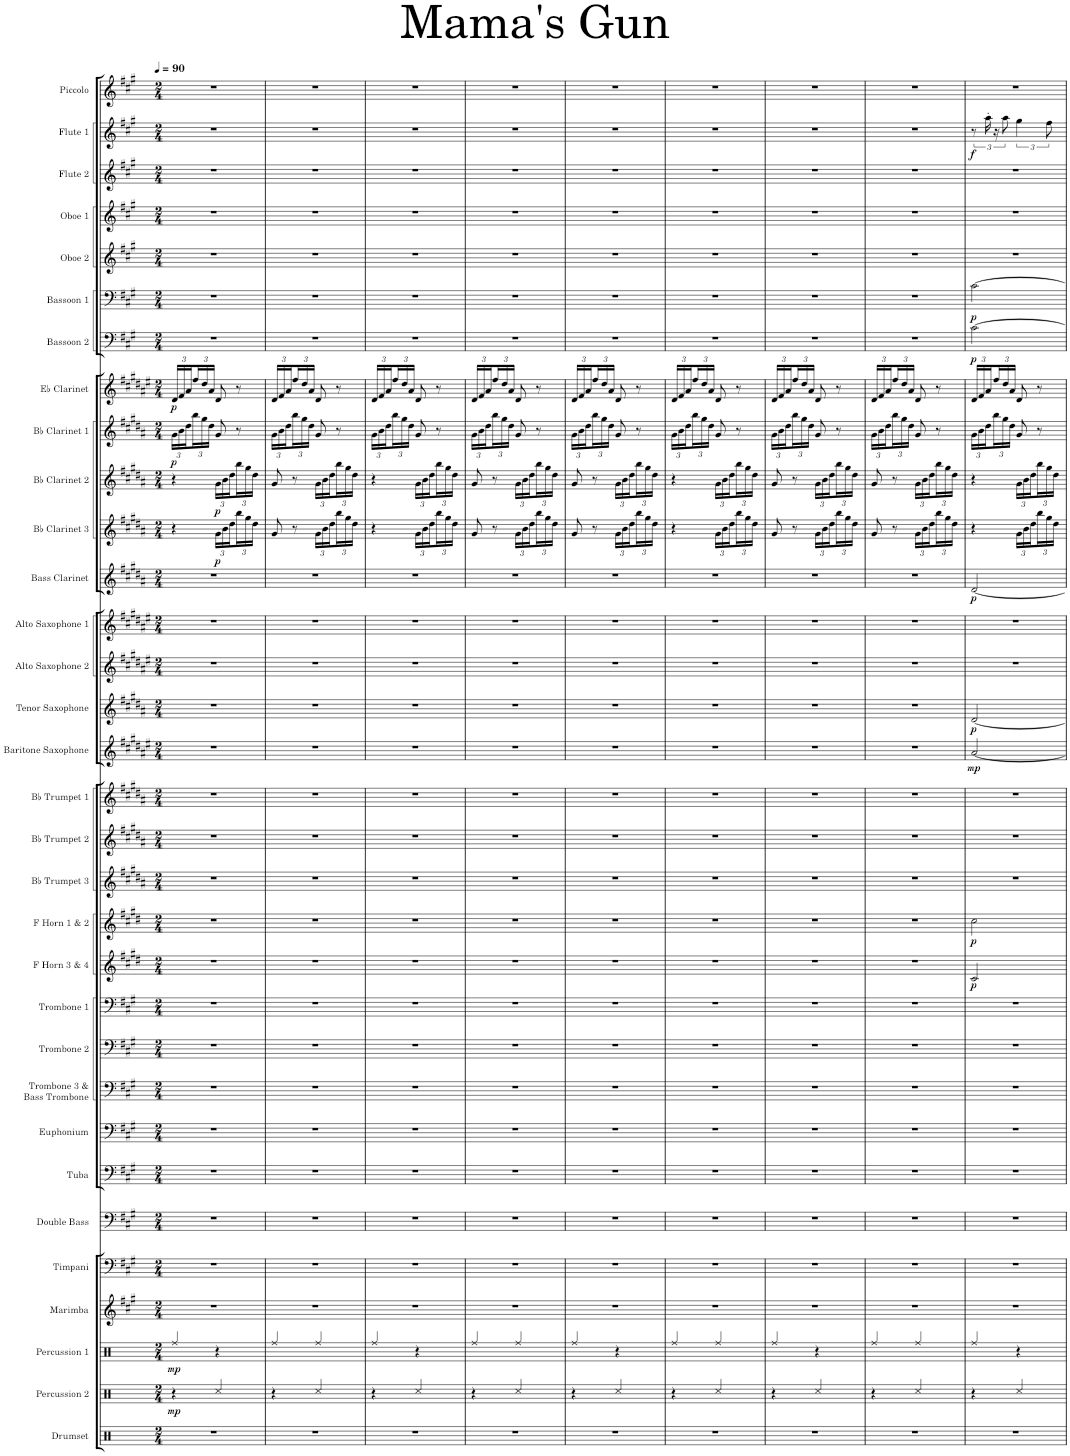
**kern	**kern	**dynam	**kern	**dynam	**kern	**kern	**kern	**kern	**kern	**kern	**kern	**kern	**kern	**dynam	**kern	**dynam	**kern	**kern	**kern	**kern	**dynam	**kern	**dynam	**kern	**kern	**kern	**dynam	**kern	**dynam	**kern	**dynam	**kern	**dynam	**kern	**dynam	**kern	**dynam	**kern	**dynam	**kern	**kern	**kern	**kern	**dynam	**kern
*part32	*part31	*part31	*part30	*part30	*part29	*part28	*part27	*part26	*part25	*part24	*part23	*part22	*part21	*part21	*part20	*part20	*part19	*part18	*part17	*part16	*part16	*part15	*part15	*part14	*part13	*part12	*part12	*part11	*part11	*part10	*part10	*part9	*part9	*part8	*part8	*part7	*part7	*part6	*part6	*part5	*part4	*part3	*part2	*part2	*part1
*staff32	*staff31	*staff31	*staff30	*staff30	*staff29	*staff28	*staff27	*staff26	*staff25	*staff24	*staff23	*staff22	*staff21	*staff21	*staff20	*staff20	*staff19	*staff18	*staff17	*staff16	*staff16	*staff15	*staff15	*staff14	*staff13	*staff12	*staff12	*staff11	*staff11	*staff10	*staff10	*staff9	*staff9	*staff8	*staff8	*staff7	*staff7	*staff6	*staff6	*staff5	*staff4	*staff3	*staff2	*staff2	*staff1
*I"Drumset	*I"Percussion 2	*	*I"Percussion 1	*	*I"Marimba	*I"Timpani	*I"Double Bass	*I"Tuba	*I"Euphonium	*I"Trombone 3 &amp; Bass Trombone	*I"Trombone 2	*I"Trombone 1	*I"F Horn 3 &amp; 4	*	*I"F Horn 1 &amp; 2	*	*I"Bb Trumpet 3	*I"Bb Trumpet 2	*I"Bb Trumpet 1	*I"Baritone Saxophone	*	*I"Tenor Saxophone	*	*I"Alto Saxophone 2	*I"Alto Saxophone 1	*I"Bass Clarinet	*	*I"Bb Clarinet 3	*	*I"Bb Clarinet 2	*	*I"Bb Clarinet 1	*	*I"Eb Clarinet	*	*I"Bassoon 2	*	*I"Bassoon 1	*	*I"Oboe 2	*I"Oboe 1	*I"Flute 2	*I"Flute 1	*	*I"Piccolo
*I'D. Set	*I'Perc. 2	*	*I'Perc. 1	*	*I'Mrm.	*I'Timp.	*I'Db.	*I'Tba.	*I'Euph.	*I'Tbn. 3 B. Tbn.	*I'Tbn. 2	*I'Tbn. 1	*I'F Hn. 3 4	*	*I'F Hn. 1 2	*	*I'Bb Tpt. 3	*I'Bb Tpt. 2	*I'Bb Tpt. 1	*I'Bar. Sax.	*	*I'T. Sax.	*	*I'A. Sax. 2	*I'A. Sax. 1	*I'B. Cl.	*	*I'Bb Cl. 3	*	*I'Bb Cl. 2	*	*I'Bb Cl. 1	*	*I'Eb Cl.	*	*I'Bsn. 2	*	*I'Bsn. 1	*	*I'Ob. 2	*I'Ob. 1	*I'Fl. 2	*I'Fl. 1	*	*I'Picc.
*clefX	*clefX	*	*clefX	*	*clefG2	*clefF4	*clefF4	*clefF4	*clefF4	*clefF4	*clefF4	*clefF4	*clefG2	*	*clefG2	*	*clefG2	*clefG2	*clefG2	*clefG2	*	*clefG2	*	*clefG2	*clefG2	*clefG2	*	*clefG2	*	*clefG2	*	*clefG2	*	*clefG2	*	*clefF4	*	*clefF4	*	*clefG2	*clefG2	*clefG2	*clefG2	*	*clefG2
*	*	*	*	*	*	*	*Trd7c12	*	*	*	*	*	*Trd4c7	*	*Trd4c7	*	*Trd1c2	*Trd1c2	*Trd1c2	*Trd12c21	*	*Trd8c14	*	*Trd5c9	*Trd5c9	*Trd8c14	*	*Trd1c2	*	*Trd1c2	*	*Trd1c2	*	*Trd-2c-3	*	*	*	*	*	*	*	*	*	*	*Trd-7c-12
*k[]	*k[]	*	*k[]	*	*k[f#c#g#]	*k[f#c#g#]	*k[f#c#g#]	*k[f#c#g#]	*k[f#c#g#]	*k[f#c#g#]	*k[f#c#g#]	*k[f#c#g#]	*k[f#c#g#d#]	*	*k[f#c#g#d#]	*	*k[f#c#g#d#a#]	*k[f#c#g#d#a#]	*k[f#c#g#d#a#]	*k[f#c#g#d#a#e#]	*	*k[f#c#g#d#a#]	*	*k[f#c#g#d#a#e#]	*k[f#c#g#d#a#e#]	*k[f#c#g#d#a#]	*	*k[f#c#g#d#a#]	*	*k[f#c#g#d#a#]	*	*k[f#c#g#d#a#]	*	*k[f#c#g#d#a#e#]	*	*k[f#c#g#]	*	*k[f#c#g#]	*	*k[f#c#g#]	*k[f#c#g#]	*k[f#c#g#]	*k[f#c#g#]	*	*k[f#c#g#]
*M2/4	*M2/4	*	*M2/4	*	*M2/4	*M2/4	*M2/4	*M2/4	*M2/4	*M2/4	*M2/4	*M2/4	*M2/4	*	*M2/4	*	*M2/4	*M2/4	*M2/4	*M2/4	*	*M2/4	*	*M2/4	*M2/4	*M2/4	*	*M2/4	*	*M2/4	*	*M2/4	*	*M2/4	*	*M2/4	*	*M2/4	*	*M2/4	*M2/4	*M2/4	*M2/4	*	*M2/4
*MM90	*MM90	*	*MM90	*	*MM90	*MM90	*MM90	*MM90	*MM90	*MM90	*MM90	*MM90	*MM90	*	*MM90	*	*MM90	*MM90	*MM90	*MM90	*	*MM90	*	*MM90	*MM90	*MM90	*	*MM90	*	*MM90	*	*MM90	*	*MM90	*	*MM90	*	*MM90	*	*MM90	*MM90	*MM90	*MM90	*	*MM90
*	*	*	*	*	*	*	*	*	*	*	*	*	*	*	*	*	*	*	*	*	*	*	*	*	*	*	*	*	*	*	*	*Xbrackettup	*	*Xbrackettup	*	*	*	*	*	*	*	*	*	*	*
=1	=1	=1	=1	=1	=1	=1	=1	=1	=1	=1	=1	=1	=1	=1	=1	=1	=1	=1	=1	=1	=1	=1	=1	=1	=1	=1	=1	=1	=1	=1	=1	=1	=1	=1	=1	=1	=1	=1	=1	=1	=1	=1	=1	=1	=1
!	!	!LO:DY:b	!	!LO:DY:b	!	!	!	!	!	!	!	!	!	!	!	!	!	!	!	!	!	!	!	!	!	!	!	!	!	!	!	!	!LO:DY:b	!	!LO:DY:b	!	!	!	!	!	!	!	!	!	!
2r	4r	mp	4Rff/	mp	2r	2r	2r	2r	2r	2r	2r	2r	2r	.	2r	.	2r	2r	2r	2r	.	2r	.	2r	2r	2r	.	4r	.	4r	.	24g#\LL	p	24d#/LL	p	2r	.	2r	.	2r	2r	2r	2r	.	2r
.	.	.	.	.	.	.	.	.	.	.	.	.	.	.	.	.	.	.	.	.	.	.	.	.	.	.	.	.	.	.	.	24b\	.	24f#/	.	.	.	.	.	.	.	.	.	.	.
.	.	.	.	.	.	.	.	.	.	.	.	.	.	.	.	.	.	.	.	.	.	.	.	.	.	.	.	.	.	.	.	24dd#\	.	24a#/	.	.	.	.	.	.	.	.	.	.	.
.	.	.	.	.	.	.	.	.	.	.	.	.	.	.	.	.	.	.	.	.	.	.	.	.	.	.	.	.	.	.	.	24bb\	.	24ff#/	.	.	.	.	.	.	.	.	.	.	.
.	.	.	.	.	.	.	.	.	.	.	.	.	.	.	.	.	.	.	.	.	.	.	.	.	.	.	.	.	.	.	.	24gg#\	.	24dd#/	.	.	.	.	.	.	.	.	.	.	.
.	.	.	.	.	.	.	.	.	.	.	.	.	.	.	.	.	.	.	.	.	.	.	.	.	.	.	.	.	.	.	.	24dd#\JJ	.	24a#/JJ	.	.	.	.	.	.	.	.	.	.	.
*	*	*	*	*	*	*	*	*	*	*	*	*	*	*	*	*	*	*	*	*	*	*	*	*	*	*	*	*Xbrackettup	*	*Xbrackettup	*	*	*	*	*	*	*	*	*	*	*	*	*	*	*
!	!	!	!	!	!	!	!	!	!	!	!	!	!	!	!	!	!	!	!	!	!	!	!	!	!	!	!	!	!LO:DY:b	!	!LO:DY:b	!	!	!	!	!	!	!	!	!	!	!	!	!	!
.	4Rcc/	.	4r	.	.	.	.	.	.	.	.	.	.	.	.	.	.	.	.	.	.	.	.	.	.	.	.	24g#\LL	p	24g#\LL	p	8g#/	.	8d#/	.	.	.	.	.	.	.	.	.	.	.
.	.	.	.	.	.	.	.	.	.	.	.	.	.	.	.	.	.	.	.	.	.	.	.	.	.	.	.	24b\	.	24b\	.	.	.	.	.	.	.	.	.	.	.	.	.	.	.
.	.	.	.	.	.	.	.	.	.	.	.	.	.	.	.	.	.	.	.	.	.	.	.	.	.	.	.	24dd#\	.	24dd#\	.	.	.	.	.	.	.	.	.	.	.	.	.	.	.
.	.	.	.	.	.	.	.	.	.	.	.	.	.	.	.	.	.	.	.	.	.	.	.	.	.	.	.	24bb\	.	24bb\	.	8r	.	8r	.	.	.	.	.	.	.	.	.	.	.
.	.	.	.	.	.	.	.	.	.	.	.	.	.	.	.	.	.	.	.	.	.	.	.	.	.	.	.	24gg#\	.	24gg#\	.	.	.	.	.	.	.	.	.	.	.	.	.	.	.
.	.	.	.	.	.	.	.	.	.	.	.	.	.	.	.	.	.	.	.	.	.	.	.	.	.	.	.	24dd#\JJ	.	24dd#\JJ	.	.	.	.	.	.	.	.	.	.	.	.	.	.	.
=2	=2	=2	=2	=2	=2	=2	=2	=2	=2	=2	=2	=2	=2	=2	=2	=2	=2	=2	=2	=2	=2	=2	=2	=2	=2	=2	=2	=2	=2	=2	=2	=2	=2	=2	=2	=2	=2	=2	=2	=2	=2	=2	=2	=2	=2
2r	4r	.	4Rff/	.	2r	2r	2r	2r	2r	2r	2r	2r	2r	.	2r	.	2r	2r	2r	2r	.	2r	.	2r	2r	2r	.	8g#/	.	8g#/	.	24g#\LL	.	24d#/LL	.	2r	.	2r	.	2r	2r	2r	2r	.	2r
.	.	.	.	.	.	.	.	.	.	.	.	.	.	.	.	.	.	.	.	.	.	.	.	.	.	.	.	.	.	.	.	24b\	.	24f#/	.	.	.	.	.	.	.	.	.	.	.
.	.	.	.	.	.	.	.	.	.	.	.	.	.	.	.	.	.	.	.	.	.	.	.	.	.	.	.	.	.	.	.	24dd#\	.	24a#/	.	.	.	.	.	.	.	.	.	.	.
.	.	.	.	.	.	.	.	.	.	.	.	.	.	.	.	.	.	.	.	.	.	.	.	.	.	.	.	8r	.	8r	.	24bb\	.	24ff#/	.	.	.	.	.	.	.	.	.	.	.
.	.	.	.	.	.	.	.	.	.	.	.	.	.	.	.	.	.	.	.	.	.	.	.	.	.	.	.	.	.	.	.	24gg#\	.	24dd#/	.	.	.	.	.	.	.	.	.	.	.
.	.	.	.	.	.	.	.	.	.	.	.	.	.	.	.	.	.	.	.	.	.	.	.	.	.	.	.	.	.	.	.	24dd#\JJ	.	24a#/JJ	.	.	.	.	.	.	.	.	.	.	.
.	4Rcc/	.	4Rff/	.	.	.	.	.	.	.	.	.	.	.	.	.	.	.	.	.	.	.	.	.	.	.	.	24g#\LL	.	24g#\LL	.	8g#/	.	8d#/	.	.	.	.	.	.	.	.	.	.	.
.	.	.	.	.	.	.	.	.	.	.	.	.	.	.	.	.	.	.	.	.	.	.	.	.	.	.	.	24b\	.	24b\	.	.	.	.	.	.	.	.	.	.	.	.	.	.	.
.	.	.	.	.	.	.	.	.	.	.	.	.	.	.	.	.	.	.	.	.	.	.	.	.	.	.	.	24dd#\	.	24dd#\	.	.	.	.	.	.	.	.	.	.	.	.	.	.	.
.	.	.	.	.	.	.	.	.	.	.	.	.	.	.	.	.	.	.	.	.	.	.	.	.	.	.	.	24bb\	.	24bb\	.	8r	.	8r	.	.	.	.	.	.	.	.	.	.	.
.	.	.	.	.	.	.	.	.	.	.	.	.	.	.	.	.	.	.	.	.	.	.	.	.	.	.	.	24gg#\	.	24gg#\	.	.	.	.	.	.	.	.	.	.	.	.	.	.	.
.	.	.	.	.	.	.	.	.	.	.	.	.	.	.	.	.	.	.	.	.	.	.	.	.	.	.	.	24dd#\JJ	.	24dd#\JJ	.	.	.	.	.	.	.	.	.	.	.	.	.	.	.
=3	=3	=3	=3	=3	=3	=3	=3	=3	=3	=3	=3	=3	=3	=3	=3	=3	=3	=3	=3	=3	=3	=3	=3	=3	=3	=3	=3	=3	=3	=3	=3	=3	=3	=3	=3	=3	=3	=3	=3	=3	=3	=3	=3	=3	=3
2r	4r	.	4Rff/	.	2r	2r	2r	2r	2r	2r	2r	2r	2r	.	2r	.	2r	2r	2r	2r	.	2r	.	2r	2r	2r	.	4r	.	4r	.	24g#\LL	.	24d#/LL	.	2r	.	2r	.	2r	2r	2r	2r	.	2r
.	.	.	.	.	.	.	.	.	.	.	.	.	.	.	.	.	.	.	.	.	.	.	.	.	.	.	.	.	.	.	.	24b\	.	24f#/	.	.	.	.	.	.	.	.	.	.	.
.	.	.	.	.	.	.	.	.	.	.	.	.	.	.	.	.	.	.	.	.	.	.	.	.	.	.	.	.	.	.	.	24dd#\	.	24a#/	.	.	.	.	.	.	.	.	.	.	.
.	.	.	.	.	.	.	.	.	.	.	.	.	.	.	.	.	.	.	.	.	.	.	.	.	.	.	.	.	.	.	.	24bb\	.	24ff#/	.	.	.	.	.	.	.	.	.	.	.
.	.	.	.	.	.	.	.	.	.	.	.	.	.	.	.	.	.	.	.	.	.	.	.	.	.	.	.	.	.	.	.	24gg#\	.	24dd#/	.	.	.	.	.	.	.	.	.	.	.
.	.	.	.	.	.	.	.	.	.	.	.	.	.	.	.	.	.	.	.	.	.	.	.	.	.	.	.	.	.	.	.	24dd#\JJ	.	24a#/JJ	.	.	.	.	.	.	.	.	.	.	.
.	4Rcc/	.	4r	.	.	.	.	.	.	.	.	.	.	.	.	.	.	.	.	.	.	.	.	.	.	.	.	24g#\LL	.	24g#\LL	.	8g#/	.	8d#/	.	.	.	.	.	.	.	.	.	.	.
.	.	.	.	.	.	.	.	.	.	.	.	.	.	.	.	.	.	.	.	.	.	.	.	.	.	.	.	24b\	.	24b\	.	.	.	.	.	.	.	.	.	.	.	.	.	.	.
.	.	.	.	.	.	.	.	.	.	.	.	.	.	.	.	.	.	.	.	.	.	.	.	.	.	.	.	24dd#\	.	24dd#\	.	.	.	.	.	.	.	.	.	.	.	.	.	.	.
.	.	.	.	.	.	.	.	.	.	.	.	.	.	.	.	.	.	.	.	.	.	.	.	.	.	.	.	24bb\	.	24bb\	.	8r	.	8r	.	.	.	.	.	.	.	.	.	.	.
.	.	.	.	.	.	.	.	.	.	.	.	.	.	.	.	.	.	.	.	.	.	.	.	.	.	.	.	24gg#\	.	24gg#\	.	.	.	.	.	.	.	.	.	.	.	.	.	.	.
.	.	.	.	.	.	.	.	.	.	.	.	.	.	.	.	.	.	.	.	.	.	.	.	.	.	.	.	24dd#\JJ	.	24dd#\JJ	.	.	.	.	.	.	.	.	.	.	.	.	.	.	.
=4	=4	=4	=4	=4	=4	=4	=4	=4	=4	=4	=4	=4	=4	=4	=4	=4	=4	=4	=4	=4	=4	=4	=4	=4	=4	=4	=4	=4	=4	=4	=4	=4	=4	=4	=4	=4	=4	=4	=4	=4	=4	=4	=4	=4	=4
2r	4r	.	4Rff/	.	2r	2r	2r	2r	2r	2r	2r	2r	2r	.	2r	.	2r	2r	2r	2r	.	2r	.	2r	2r	2r	.	8g#/	.	8g#/	.	24g#\LL	.	24d#/LL	.	2r	.	2r	.	2r	2r	2r	2r	.	2r
.	.	.	.	.	.	.	.	.	.	.	.	.	.	.	.	.	.	.	.	.	.	.	.	.	.	.	.	.	.	.	.	24b\	.	24f#/	.	.	.	.	.	.	.	.	.	.	.
.	.	.	.	.	.	.	.	.	.	.	.	.	.	.	.	.	.	.	.	.	.	.	.	.	.	.	.	.	.	.	.	24dd#\	.	24a#/	.	.	.	.	.	.	.	.	.	.	.
.	.	.	.	.	.	.	.	.	.	.	.	.	.	.	.	.	.	.	.	.	.	.	.	.	.	.	.	8r	.	8r	.	24bb\	.	24ff#/	.	.	.	.	.	.	.	.	.	.	.
.	.	.	.	.	.	.	.	.	.	.	.	.	.	.	.	.	.	.	.	.	.	.	.	.	.	.	.	.	.	.	.	24gg#\	.	24dd#/	.	.	.	.	.	.	.	.	.	.	.
.	.	.	.	.	.	.	.	.	.	.	.	.	.	.	.	.	.	.	.	.	.	.	.	.	.	.	.	.	.	.	.	24dd#\JJ	.	24a#/JJ	.	.	.	.	.	.	.	.	.	.	.
.	4Rcc/	.	4Rff/	.	.	.	.	.	.	.	.	.	.	.	.	.	.	.	.	.	.	.	.	.	.	.	.	24g#\LL	.	24g#\LL	.	8g#/	.	8d#/	.	.	.	.	.	.	.	.	.	.	.
.	.	.	.	.	.	.	.	.	.	.	.	.	.	.	.	.	.	.	.	.	.	.	.	.	.	.	.	24b\	.	24b\	.	.	.	.	.	.	.	.	.	.	.	.	.	.	.
.	.	.	.	.	.	.	.	.	.	.	.	.	.	.	.	.	.	.	.	.	.	.	.	.	.	.	.	24dd#\	.	24dd#\	.	.	.	.	.	.	.	.	.	.	.	.	.	.	.
.	.	.	.	.	.	.	.	.	.	.	.	.	.	.	.	.	.	.	.	.	.	.	.	.	.	.	.	24bb\	.	24bb\	.	8r	.	8r	.	.	.	.	.	.	.	.	.	.	.
.	.	.	.	.	.	.	.	.	.	.	.	.	.	.	.	.	.	.	.	.	.	.	.	.	.	.	.	24gg#\	.	24gg#\	.	.	.	.	.	.	.	.	.	.	.	.	.	.	.
.	.	.	.	.	.	.	.	.	.	.	.	.	.	.	.	.	.	.	.	.	.	.	.	.	.	.	.	24dd#\JJ	.	24dd#\JJ	.	.	.	.	.	.	.	.	.	.	.	.	.	.	.
=5	=5	=5	=5	=5	=5	=5	=5	=5	=5	=5	=5	=5	=5	=5	=5	=5	=5	=5	=5	=5	=5	=5	=5	=5	=5	=5	=5	=5	=5	=5	=5	=5	=5	=5	=5	=5	=5	=5	=5	=5	=5	=5	=5	=5	=5
2r	4r	.	4Rff/	.	2r	2r	2r	2r	2r	2r	2r	2r	2r	.	2r	.	2r	2r	2r	2r	.	2r	.	2r	2r	2r	.	8g#/	.	8g#/	.	24g#\LL	.	24d#/LL	.	2r	.	2r	.	2r	2r	2r	2r	.	2r
.	.	.	.	.	.	.	.	.	.	.	.	.	.	.	.	.	.	.	.	.	.	.	.	.	.	.	.	.	.	.	.	24b\	.	24f#/	.	.	.	.	.	.	.	.	.	.	.
.	.	.	.	.	.	.	.	.	.	.	.	.	.	.	.	.	.	.	.	.	.	.	.	.	.	.	.	.	.	.	.	24dd#\	.	24a#/	.	.	.	.	.	.	.	.	.	.	.
.	.	.	.	.	.	.	.	.	.	.	.	.	.	.	.	.	.	.	.	.	.	.	.	.	.	.	.	8r	.	8r	.	24bb\	.	24ff#/	.	.	.	.	.	.	.	.	.	.	.
.	.	.	.	.	.	.	.	.	.	.	.	.	.	.	.	.	.	.	.	.	.	.	.	.	.	.	.	.	.	.	.	24gg#\	.	24dd#/	.	.	.	.	.	.	.	.	.	.	.
.	.	.	.	.	.	.	.	.	.	.	.	.	.	.	.	.	.	.	.	.	.	.	.	.	.	.	.	.	.	.	.	24dd#\JJ	.	24a#/JJ	.	.	.	.	.	.	.	.	.	.	.
.	4Rcc/	.	4r	.	.	.	.	.	.	.	.	.	.	.	.	.	.	.	.	.	.	.	.	.	.	.	.	24g#\LL	.	24g#\LL	.	8g#/	.	8d#/	.	.	.	.	.	.	.	.	.	.	.
.	.	.	.	.	.	.	.	.	.	.	.	.	.	.	.	.	.	.	.	.	.	.	.	.	.	.	.	24b\	.	24b\	.	.	.	.	.	.	.	.	.	.	.	.	.	.	.
.	.	.	.	.	.	.	.	.	.	.	.	.	.	.	.	.	.	.	.	.	.	.	.	.	.	.	.	24dd#\	.	24dd#\	.	.	.	.	.	.	.	.	.	.	.	.	.	.	.
.	.	.	.	.	.	.	.	.	.	.	.	.	.	.	.	.	.	.	.	.	.	.	.	.	.	.	.	24bb\	.	24bb\	.	8r	.	8r	.	.	.	.	.	.	.	.	.	.	.
.	.	.	.	.	.	.	.	.	.	.	.	.	.	.	.	.	.	.	.	.	.	.	.	.	.	.	.	24gg#\	.	24gg#\	.	.	.	.	.	.	.	.	.	.	.	.	.	.	.
.	.	.	.	.	.	.	.	.	.	.	.	.	.	.	.	.	.	.	.	.	.	.	.	.	.	.	.	24dd#\JJ	.	24dd#\JJ	.	.	.	.	.	.	.	.	.	.	.	.	.	.	.
=6	=6	=6	=6	=6	=6	=6	=6	=6	=6	=6	=6	=6	=6	=6	=6	=6	=6	=6	=6	=6	=6	=6	=6	=6	=6	=6	=6	=6	=6	=6	=6	=6	=6	=6	=6	=6	=6	=6	=6	=6	=6	=6	=6	=6	=6
2r	4r	.	4Rff/	.	2r	2r	2r	2r	2r	2r	2r	2r	2r	.	2r	.	2r	2r	2r	2r	.	2r	.	2r	2r	2r	.	4r	.	4r	.	24g#\LL	.	24d#/LL	.	2r	.	2r	.	2r	2r	2r	2r	.	2r
.	.	.	.	.	.	.	.	.	.	.	.	.	.	.	.	.	.	.	.	.	.	.	.	.	.	.	.	.	.	.	.	24b\	.	24f#/	.	.	.	.	.	.	.	.	.	.	.
.	.	.	.	.	.	.	.	.	.	.	.	.	.	.	.	.	.	.	.	.	.	.	.	.	.	.	.	.	.	.	.	24dd#\	.	24a#/	.	.	.	.	.	.	.	.	.	.	.
.	.	.	.	.	.	.	.	.	.	.	.	.	.	.	.	.	.	.	.	.	.	.	.	.	.	.	.	.	.	.	.	24bb\	.	24ff#/	.	.	.	.	.	.	.	.	.	.	.
.	.	.	.	.	.	.	.	.	.	.	.	.	.	.	.	.	.	.	.	.	.	.	.	.	.	.	.	.	.	.	.	24gg#\	.	24dd#/	.	.	.	.	.	.	.	.	.	.	.
.	.	.	.	.	.	.	.	.	.	.	.	.	.	.	.	.	.	.	.	.	.	.	.	.	.	.	.	.	.	.	.	24dd#\JJ	.	24a#/JJ	.	.	.	.	.	.	.	.	.	.	.
.	4Rcc/	.	4Rff/	.	.	.	.	.	.	.	.	.	.	.	.	.	.	.	.	.	.	.	.	.	.	.	.	24g#\LL	.	24g#\LL	.	8g#/	.	8d#/	.	.	.	.	.	.	.	.	.	.	.
.	.	.	.	.	.	.	.	.	.	.	.	.	.	.	.	.	.	.	.	.	.	.	.	.	.	.	.	24b\	.	24b\	.	.	.	.	.	.	.	.	.	.	.	.	.	.	.
.	.	.	.	.	.	.	.	.	.	.	.	.	.	.	.	.	.	.	.	.	.	.	.	.	.	.	.	24dd#\	.	24dd#\	.	.	.	.	.	.	.	.	.	.	.	.	.	.	.
.	.	.	.	.	.	.	.	.	.	.	.	.	.	.	.	.	.	.	.	.	.	.	.	.	.	.	.	24bb\	.	24bb\	.	8r	.	8r	.	.	.	.	.	.	.	.	.	.	.
.	.	.	.	.	.	.	.	.	.	.	.	.	.	.	.	.	.	.	.	.	.	.	.	.	.	.	.	24gg#\	.	24gg#\	.	.	.	.	.	.	.	.	.	.	.	.	.	.	.
.	.	.	.	.	.	.	.	.	.	.	.	.	.	.	.	.	.	.	.	.	.	.	.	.	.	.	.	24dd#\JJ	.	24dd#\JJ	.	.	.	.	.	.	.	.	.	.	.	.	.	.	.
=7	=7	=7	=7	=7	=7	=7	=7	=7	=7	=7	=7	=7	=7	=7	=7	=7	=7	=7	=7	=7	=7	=7	=7	=7	=7	=7	=7	=7	=7	=7	=7	=7	=7	=7	=7	=7	=7	=7	=7	=7	=7	=7	=7	=7	=7
2r	4r	.	4Rff/	.	2r	2r	2r	2r	2r	2r	2r	2r	2r	.	2r	.	2r	2r	2r	2r	.	2r	.	2r	2r	2r	.	8g#/	.	8g#/	.	24g#\LL	.	24d#/LL	.	2r	.	2r	.	2r	2r	2r	2r	.	2r
.	.	.	.	.	.	.	.	.	.	.	.	.	.	.	.	.	.	.	.	.	.	.	.	.	.	.	.	.	.	.	.	24b\	.	24f#/	.	.	.	.	.	.	.	.	.	.	.
.	.	.	.	.	.	.	.	.	.	.	.	.	.	.	.	.	.	.	.	.	.	.	.	.	.	.	.	.	.	.	.	24dd#\	.	24a#/	.	.	.	.	.	.	.	.	.	.	.
.	.	.	.	.	.	.	.	.	.	.	.	.	.	.	.	.	.	.	.	.	.	.	.	.	.	.	.	8r	.	8r	.	24bb\	.	24ff#/	.	.	.	.	.	.	.	.	.	.	.
.	.	.	.	.	.	.	.	.	.	.	.	.	.	.	.	.	.	.	.	.	.	.	.	.	.	.	.	.	.	.	.	24gg#\	.	24dd#/	.	.	.	.	.	.	.	.	.	.	.
.	.	.	.	.	.	.	.	.	.	.	.	.	.	.	.	.	.	.	.	.	.	.	.	.	.	.	.	.	.	.	.	24dd#\JJ	.	24a#/JJ	.	.	.	.	.	.	.	.	.	.	.
.	4Rcc/	.	4r	.	.	.	.	.	.	.	.	.	.	.	.	.	.	.	.	.	.	.	.	.	.	.	.	24g#\LL	.	24g#\LL	.	8g#/	.	8d#/	.	.	.	.	.	.	.	.	.	.	.
.	.	.	.	.	.	.	.	.	.	.	.	.	.	.	.	.	.	.	.	.	.	.	.	.	.	.	.	24b\	.	24b\	.	.	.	.	.	.	.	.	.	.	.	.	.	.	.
.	.	.	.	.	.	.	.	.	.	.	.	.	.	.	.	.	.	.	.	.	.	.	.	.	.	.	.	24dd#\	.	24dd#\	.	.	.	.	.	.	.	.	.	.	.	.	.	.	.
.	.	.	.	.	.	.	.	.	.	.	.	.	.	.	.	.	.	.	.	.	.	.	.	.	.	.	.	24bb\	.	24bb\	.	8r	.	8r	.	.	.	.	.	.	.	.	.	.	.
.	.	.	.	.	.	.	.	.	.	.	.	.	.	.	.	.	.	.	.	.	.	.	.	.	.	.	.	24gg#\	.	24gg#\	.	.	.	.	.	.	.	.	.	.	.	.	.	.	.
.	.	.	.	.	.	.	.	.	.	.	.	.	.	.	.	.	.	.	.	.	.	.	.	.	.	.	.	24dd#\JJ	.	24dd#\JJ	.	.	.	.	.	.	.	.	.	.	.	.	.	.	.
=8	=8	=8	=8	=8	=8	=8	=8	=8	=8	=8	=8	=8	=8	=8	=8	=8	=8	=8	=8	=8	=8	=8	=8	=8	=8	=8	=8	=8	=8	=8	=8	=8	=8	=8	=8	=8	=8	=8	=8	=8	=8	=8	=8	=8	=8
2r	4r	.	4Rff/	.	2r	2r	2r	2r	2r	2r	2r	2r	2r	.	2r	.	2r	2r	2r	2r	.	2r	.	2r	2r	2r	.	8g#/	.	8g#/	.	24g#\LL	.	24d#/LL	.	2r	.	2r	.	2r	2r	2r	2r	.	2r
.	.	.	.	.	.	.	.	.	.	.	.	.	.	.	.	.	.	.	.	.	.	.	.	.	.	.	.	.	.	.	.	24b\	.	24f#/	.	.	.	.	.	.	.	.	.	.	.
.	.	.	.	.	.	.	.	.	.	.	.	.	.	.	.	.	.	.	.	.	.	.	.	.	.	.	.	.	.	.	.	24dd#\	.	24a#/	.	.	.	.	.	.	.	.	.	.	.
.	.	.	.	.	.	.	.	.	.	.	.	.	.	.	.	.	.	.	.	.	.	.	.	.	.	.	.	8r	.	8r	.	24bb\	.	24ff#/	.	.	.	.	.	.	.	.	.	.	.
.	.	.	.	.	.	.	.	.	.	.	.	.	.	.	.	.	.	.	.	.	.	.	.	.	.	.	.	.	.	.	.	24gg#\	.	24dd#/	.	.	.	.	.	.	.	.	.	.	.
.	.	.	.	.	.	.	.	.	.	.	.	.	.	.	.	.	.	.	.	.	.	.	.	.	.	.	.	.	.	.	.	24dd#\JJ	.	24a#/JJ	.	.	.	.	.	.	.	.	.	.	.
.	4Rcc/	.	4Rff/	.	.	.	.	.	.	.	.	.	.	.	.	.	.	.	.	.	.	.	.	.	.	.	.	24g#\LL	.	24g#\LL	.	8g#/	.	8d#/	.	.	.	.	.	.	.	.	.	.	.
.	.	.	.	.	.	.	.	.	.	.	.	.	.	.	.	.	.	.	.	.	.	.	.	.	.	.	.	24b\	.	24b\	.	.	.	.	.	.	.	.	.	.	.	.	.	.	.
.	.	.	.	.	.	.	.	.	.	.	.	.	.	.	.	.	.	.	.	.	.	.	.	.	.	.	.	24dd#\	.	24dd#\	.	.	.	.	.	.	.	.	.	.	.	.	.	.	.
.	.	.	.	.	.	.	.	.	.	.	.	.	.	.	.	.	.	.	.	.	.	.	.	.	.	.	.	24bb\	.	24bb\	.	8r	.	8r	.	.	.	.	.	.	.	.	.	.	.
.	.	.	.	.	.	.	.	.	.	.	.	.	.	.	.	.	.	.	.	.	.	.	.	.	.	.	.	24gg#\	.	24gg#\	.	.	.	.	.	.	.	.	.	.	.	.	.	.	.
.	.	.	.	.	.	.	.	.	.	.	.	.	.	.	.	.	.	.	.	.	.	.	.	.	.	.	.	24dd#\JJ	.	24dd#\JJ	.	.	.	.	.	.	.	.	.	.	.	.	.	.	.
=9	=9	=9	=9	=9	=9	=9	=9	=9	=9	=9	=9	=9	=9	=9	=9	=9	=9	=9	=9	=9	=9	=9	=9	=9	=9	=9	=9	=9	=9	=9	=9	=9	=9	=9	=9	=9	=9	=9	=9	=9	=9	=9	=9	=9	=9
!	!	!	!	!	!	!	!	!	!	!	!	!	!	!LO:DY:b	!	!LO:DY:b	!	!	!	!	!LO:DY:b	!	!LO:DY:b	!	!	!	!LO:DY:b	!	!	!	!	!	!	!	!	!	!LO:DY:b	!	!LO:DY:b	!	!	!	!	!LO:DY:b	!
2r	4r	.	4Rff/	.	2r	2r	2r	2r	2r	2r	2r	2r	2c#/	p	2cc#\	p	2r	2r	2r	[2a#/	mp	[2d#/	p	2r	2r	[2d#/	p	4r	.	4r	.	24g#\LL	.	24d#/LL	.	[2c#\	p	[2c#\	p	2r	2r	2r	12r	f	2r
.	.	.	.	.	.	.	.	.	.	.	.	.	.	.	.	.	.	.	.	.	.	.	.	.	.	.	.	.	.	.	.	24b\	.	24f#/	.	.	.	.	.	.	.	.	.	.	.
.	.	.	.	.	.	.	.	.	.	.	.	.	.	.	.	.	.	.	.	.	.	.	.	.	.	.	.	.	.	.	.	24dd#\	.	24a#/	.	.	.	.	.	.	.	.	24aa'>\	.	.
.	.	.	.	.	.	.	.	.	.	.	.	.	.	.	.	.	.	.	.	.	.	.	.	.	.	.	.	.	.	.	.	24bb\	.	24ff#/	.	.	.	.	.	.	.	.	24r	.	.
.	.	.	.	.	.	.	.	.	.	.	.	.	.	.	.	.	.	.	.	.	.	.	.	.	.	.	.	.	.	.	.	24gg#\	.	24dd#/	.	.	.	.	.	.	.	.	12aa\	.	.
.	.	.	.	.	.	.	.	.	.	.	.	.	.	.	.	.	.	.	.	.	.	.	.	.	.	.	.	.	.	.	.	24dd#\JJ	.	24a#/JJ	.	.	.	.	.	.	.	.	.	.	.
.	4Rcc/	.	4r	.	.	.	.	.	.	.	.	.	.	.	.	.	.	.	.	.	.	.	.	.	.	.	.	24g#\LL	.	24g#\LL	.	8g#/	.	8d#/	.	.	.	.	.	.	.	.	6gg#\	.	.
.	.	.	.	.	.	.	.	.	.	.	.	.	.	.	.	.	.	.	.	.	.	.	.	.	.	.	.	24b\	.	24b\	.	.	.	.	.	.	.	.	.	.	.	.	.	.	.
.	.	.	.	.	.	.	.	.	.	.	.	.	.	.	.	.	.	.	.	.	.	.	.	.	.	.	.	24dd#\	.	24dd#\	.	.	.	.	.	.	.	.	.	.	.	.	.	.	.
.	.	.	.	.	.	.	.	.	.	.	.	.	.	.	.	.	.	.	.	.	.	.	.	.	.	.	.	24bb\	.	24bb\	.	8r	.	8r	.	.	.	.	.	.	.	.	.	.	.
.	.	.	.	.	.	.	.	.	.	.	.	.	.	.	.	.	.	.	.	.	.	.	.	.	.	.	.	24gg#\	.	24gg#\	.	.	.	.	.	.	.	.	.	.	.	.	12ff#\	.	.
.	.	.	.	.	.	.	.	.	.	.	.	.	.	.	.	.	.	.	.	.	.	.	.	.	.	.	.	24dd#\JJ	.	24dd#\JJ	.	.	.	.	.	.	.	.	.	.	.	.	.	.	.
=	=	=	=	=	=	=	=	=	=	=	=	=	=	=	=	=	=	=	=	=	=	=	=	=	=	=	=	=	=	=	=	=	=	=	=	=	=	=	=	=	=	=	=	=	=
*-	*-	*-	*-	*-	*-	*-	*-	*-	*-	*-	*-	*-	*-	*-	*-	*-	*-	*-	*-	*-	*-	*-	*-	*-	*-	*-	*-	*-	*-	*-	*-	*-	*-	*-	*-	*-	*-	*-	*-	*-	*-	*-	*-	*-	*-
